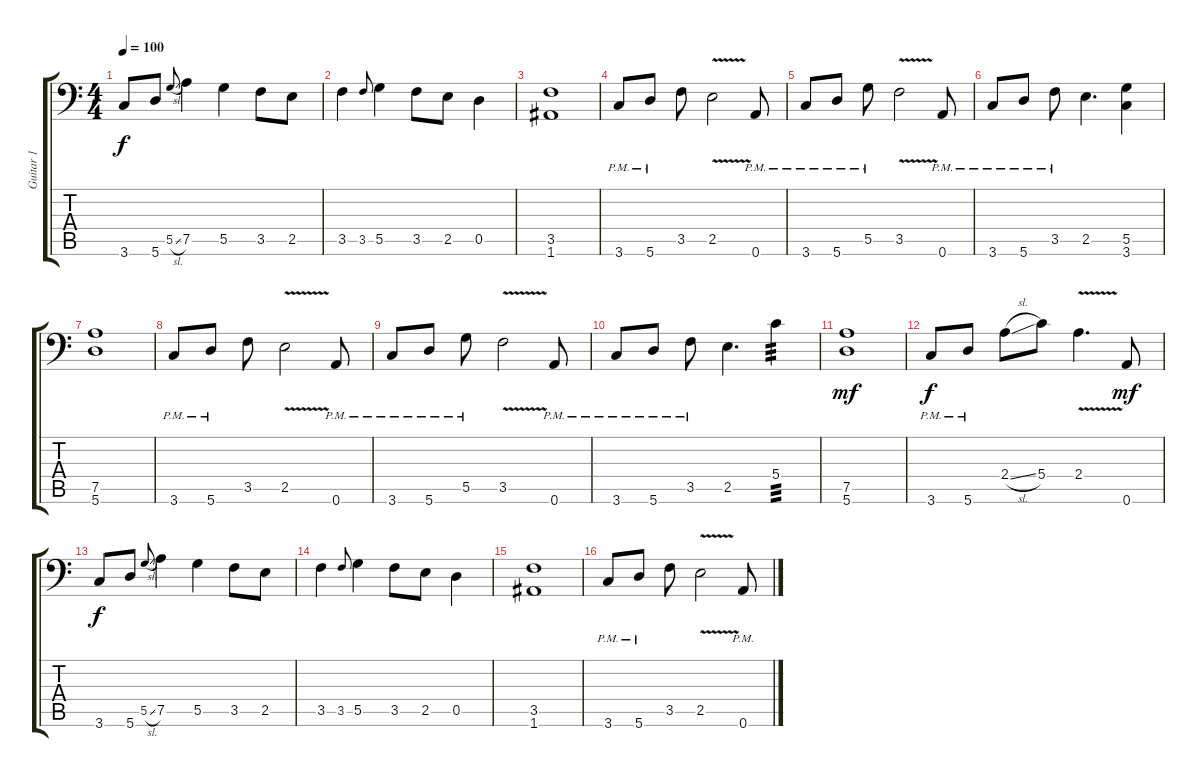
\track ("Guitar 1" "Guitar 1") {instrument distortionguitar}
\staff {score tabs}
\tuning (A3 E3 C3 G2 D2 A1) {hide}
\ts (4 4)
\tempo 100
\clef f4
\ks c
3.6.8{dy f} 5.6.8 5.5{sl}.8{gr onbeat} 7.5.4 5.5.4 3.5.8 2.5.8 |
3.5.4 3.5.8{gr onbeat} 5.5.4 3.5.8 2.5.8 0.5.4 |
(3.5 1.6).1 |
3.6{pm}.8 5.6{pm}.8 3.5.8 2.5{v}.2 0.6{pm}.8 |
3.6{pm}.8 5.6{pm}.8 5.5{pm}.8 3.5{v}.2 0.6{pm}.8 |
3.6{pm}.8 5.6{pm}.8 3.5{pm}.8 2.5.4{d} (5.5 3.6).4 |
(7.5 5.6).1 |
3.6{pm}.8 5.6{pm}.8 3.5.8 2.5{v}.2 0.6{pm}.8 |
3.6{pm}.8 5.6{pm}.8 5.5{pm}.8 3.5{v}.2 0.6{pm}.8 |
3.6{pm}.8 5.6{pm}.8 3.5{pm}.8 2.5.4{d} 5.4.4{tp 3} |
(7.5 5.6).1{dy mf} |
3.6{pm}.8{dy f} 5.6{pm}.8 2.4{sl}.8 5.4.8 2.4{v}.4{d} 0.6.8{dy mf} |
3.6.8{dy f} 5.6.8 5.5{sl}.8{gr onbeat} 7.5.4 5.5.4 3.5.8 2.5.8 |
3.5.4 3.5.8{gr onbeat} 5.5.4 3.5.8 2.5.8 0.5.4 |
(3.5 1.6).1 |
3.6{pm}.8 5.6{pm}.8 3.5.8 2.5{v}.2 0.6{pm}.8
